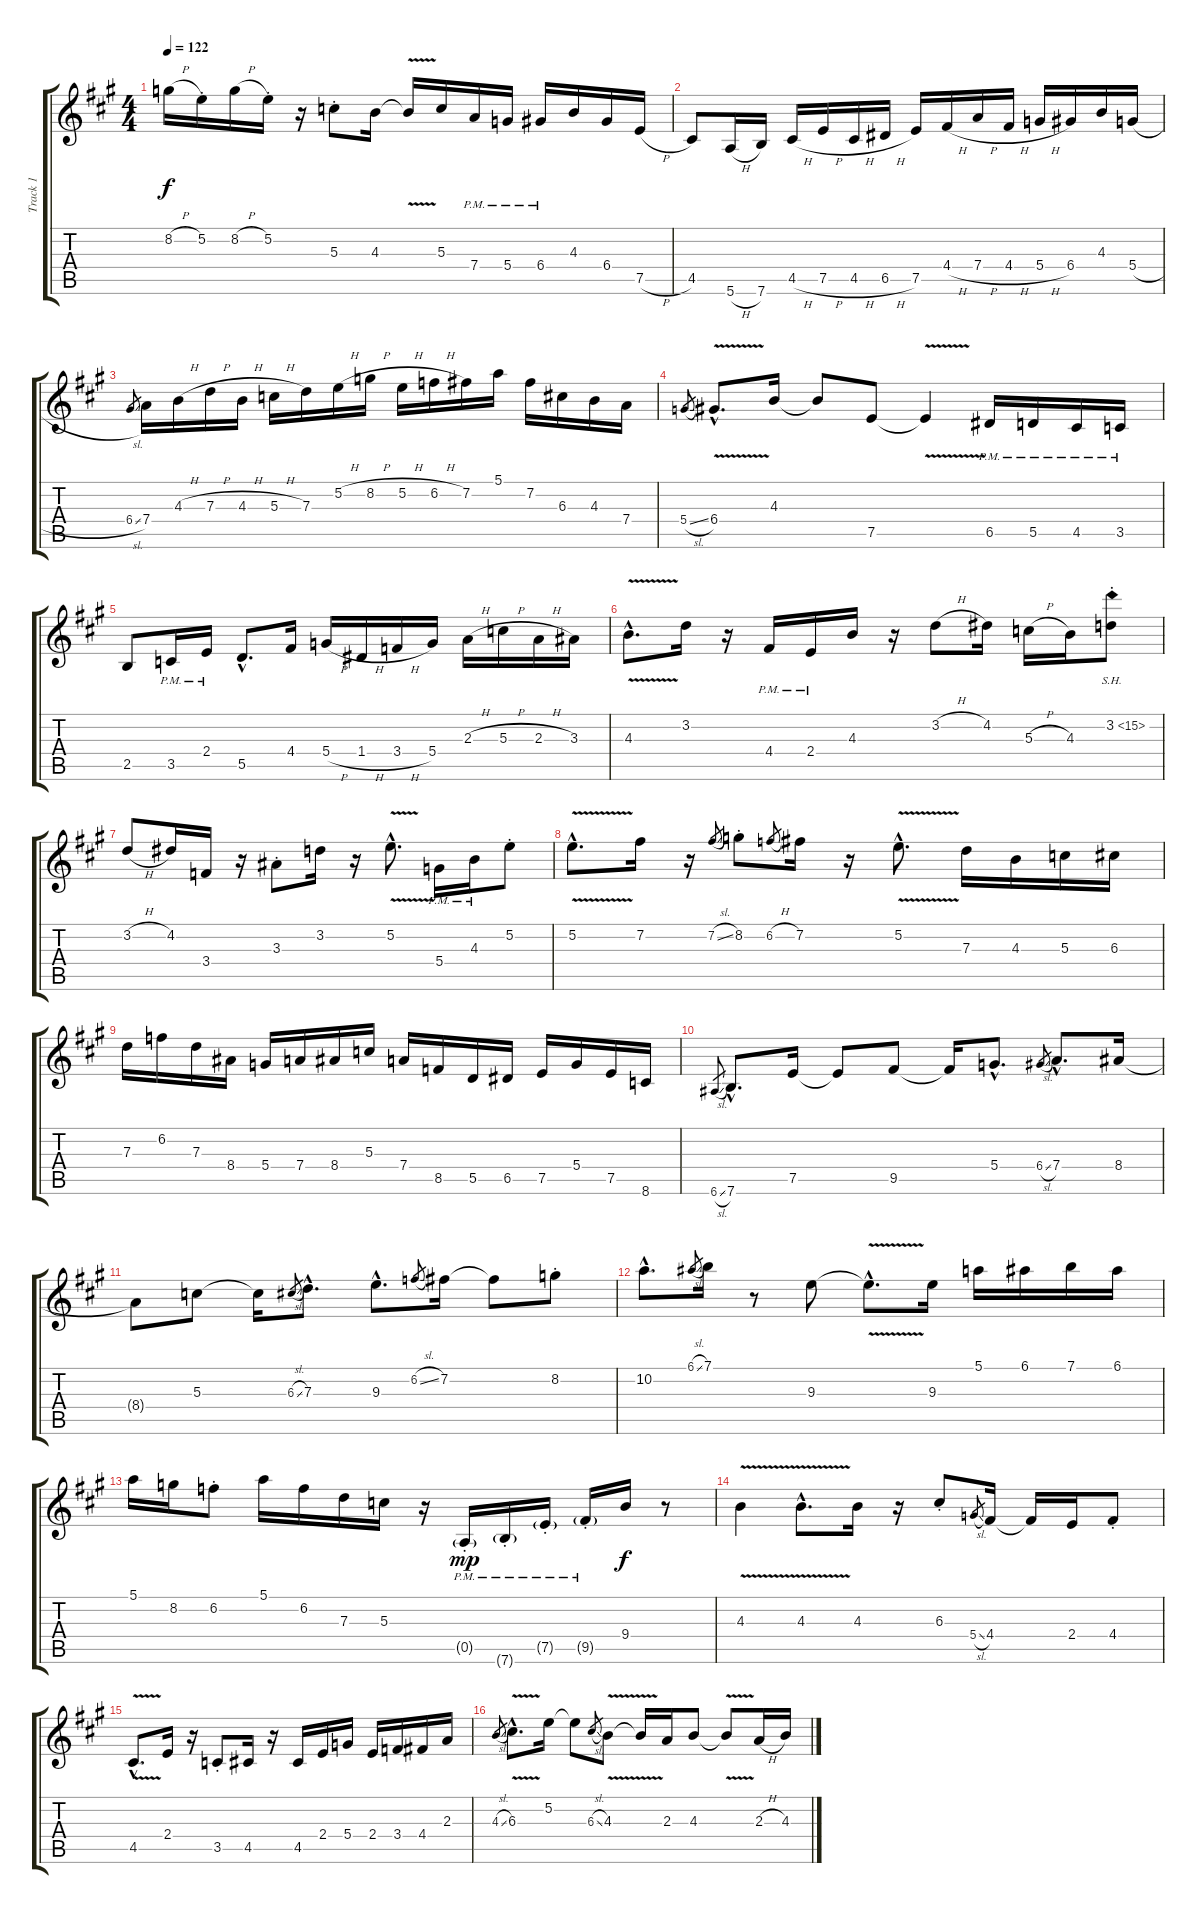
\track ("Track 1" "Track 1") {instrument overdrivenguitar}
\staff {score tabs}
\tuning (E4 B3 G3 D3 A2 E2) {hide}
\ts (4 4)
\tempo 122
\clef g2
\ks a
8.2{h}.16{dy f} 5.2{st}.16 8.2{h}.16 5.2{st}.16 r.16 5.3{st}.8 4.3.16 4.3{v t}.16 5.3.16 7.4{pm}.16 5.4{pm}.16 6.4{pm}.16 4.3.16 6.4.16 7.5{h}.16 |
4.5.8 5.6{h}.16 7.6.16 4.5{h}.16 7.5{h}.16 4.5{h}.16 6.5{h}.16 7.5.16 4.4{h}.16 7.4{h}.16 4.4{h}.16 5.4{h}.16 6.4.16 4.3.16 5.4{h}.16 |
6.4{sl}.8{gr} 7.4.16 4.3{h}.16 7.3{h}.16 4.3{h}.16 5.3{h}.16 7.3.16 5.2{h}.16 8.2{h}.16 5.2{h}.16 6.2{h}.16 7.2.16 5.1.16 7.2.16 6.3.16 4.3.16 7.4.16 |
5.4{sl}.8{gr} 6.4{v hac}.8{d} 4.3.16 4.3{t}.8 7.5.8 7.5{v t}.4 6.5{pm}.16 5.5{pm}.16 4.5{pm}.16 3.5{pm}.16 |
2.5.8 3.5{pm}.16 2.4{pm}.16 5.5{hac}.8{d} 4.4.16 5.4{h}.16 1.4{h}.16 3.4{h}.16 5.4.16 2.3{h}.16 5.3{h}.16 2.3{h}.16 3.3.16 |
4.3{v hac}.8{d} 3.2.16 r.16 4.4{pm}.16 2.4{pm}.16 4.3.16 r.16 3.2{h}.8 4.2.16 5.3{h}.16 4.3.16 3.2{sh 12 st}.8 |
3.2{h}.8 4.2.16 3.4.16 r.16 3.3{st}.8 3.2.16 r.16 5.2{v hac}.8{d} 5.4{pm}.16 4.3{pm}.16 5.2{st}.8 |
5.2{v hac}.8{d} 7.2.16 r.16 7.2{sl}.8{gr} 8.2{st}.8 6.2{h}.8{gr} 7.2.16 r.16 5.2{v hac}.8{d} 7.3.16 4.3.16 5.3.16 6.3.16 |
7.3.16 6.2.16 7.3.16 8.4.16 5.4.16 7.4.16 8.4.16 5.3.16 7.4.16 8.5.16 5.5.16 6.5.16 7.5.16 5.4.16 7.5.16 8.6.16 |
6.6{sl}.8{gr} 7.6{hac}.8{d} 7.5.16 7.5{t}.8 9.5.8 9.5{t}.16 5.4{hac}.8{d} 6.4{sl}.8{gr} 7.4{hac}.8{d} 8.4.16 |
8.4{t}.8 5.3.8 5.3{t}.16 6.3{sl}.8{gr} 7.3{hac}.8{d} 9.3{hac}.8{d} 6.2{sl}.8{gr} 7.2.16 7.2{t}.8 8.2{st}.8 |
10.2{hac}.8{d} 6.1{sl}.8{gr} 7.1.16 r.8 9.3.8 9.3{v hac t}.8{d} 9.3.16 5.1.16 6.1.16 7.1.16 6.1.16 |
5.1.16 8.2.16 6.2{st}.8 5.1.16 6.2.16 7.3.16 5.3.16 r.16 0.5{g pm st}.16{dy mp} 7.6{g pm st}.16 7.5{g pm st}.16 9.5{g pm st}.16 9.4.16{dy f} r.8 |
4.3{v}.4 4.3{v hac}.8{d} 4.3.16 r.16 6.3{st}.8 5.4{sl}.8{gr} 4.4.16 4.4{t}.16 2.4.16 4.4{st}.8 |
4.5{v hac}.8{d} 2.4.16 r.16 3.5{st}.8 4.5.16 r.16 4.5.16 2.4.16 5.4.16 2.4.16 3.4.16 4.4.16 2.3.16 |
4.3{sl}.8{gr} 6.3{v hac}.8{d} 5.2.16 5.2{t}.8 6.3{sl}.8{gr} 4.3{v}.8 4.3{t}.16 2.3.16 4.3.8 4.3{v t}.8 2.3{h}.16 4.3{sl}.16
